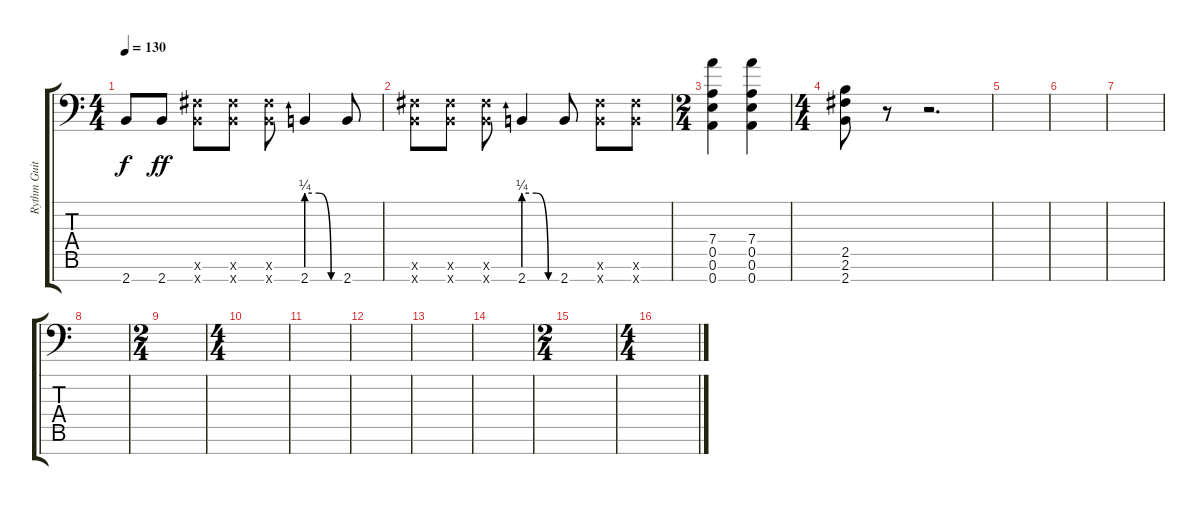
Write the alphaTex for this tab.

\track ("Rythm Guitar #1" "Rythm Guit") {instrument distortionguitar}
\staff {score tabs}
\tuning (D4 A3 E3 D3 A2 E2 A1) {hide}
\ts (4 4)
\tempo 130
\clef f4
\ks c
2.7{t}.8{dy f} 2.7.8{dy ff} (2.6{x} 2.7{x}).8 (2.6{x} 2.7{x}).8 (2.6{x} 2.7{x}).8 2.7{be (custom 0 1 23 1 45 0 60 0)}.4 2.7.8 |
(2.6{x} 2.7{x}).8 (2.6{x} 2.7{x}).8 (2.6{x} 2.7{x}).8 2.7{be (custom 0 1 23 1 45 0 60 0)}.4 2.7.8 (2.6{x} 2.7{x}).8 (2.6{x} 2.7{x}).8 |
\ts (2 4)
(7.4 0.5 0.6 0.7).4 (7.4 0.5 0.6 0.7).4 |
\ts (4 4)
(2.5 2.6 2.7).8 r.8 r.2{d} |
|
|
|
|
\ts (2 4)
|
\ts (4 4)
|
|
|
|
|
\ts (2 4)
|
\ts (4 4)
